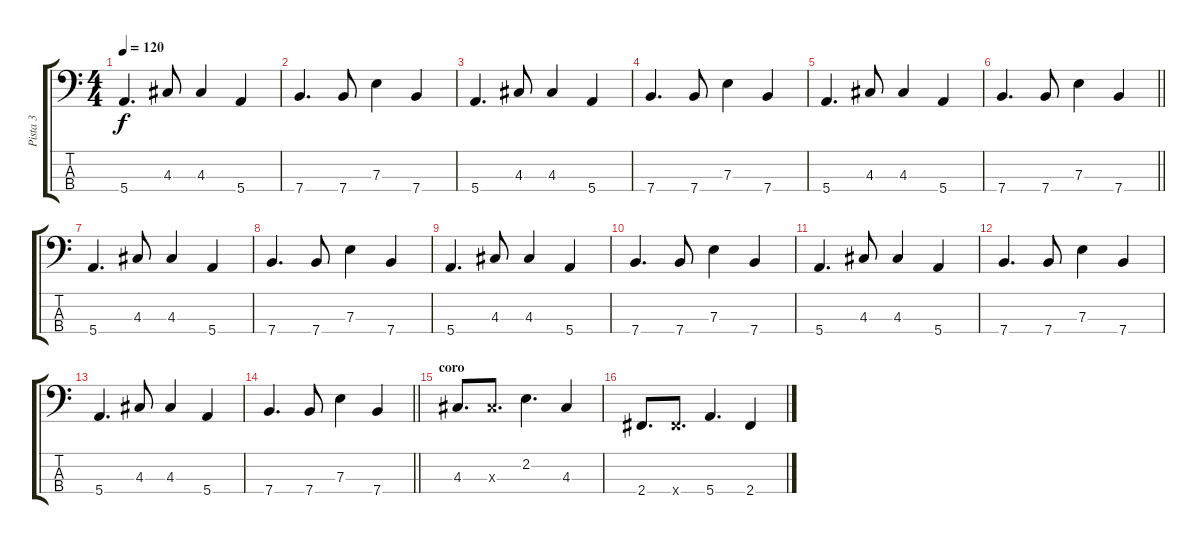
\track ("Pista 3" "Pista 3") {instrument electricbassfinger}
\staff {score tabs}
\tuning (G2 D2 A1 E1) {hide}
\ts (4 4)
\tempo 120
\clef f4
\ks c
5.4.4{d dy f} 4.3.8 4.3.4 5.4.4 |
7.4.4{d} 7.4.8 7.3.4 7.4.4 |
5.4.4{d} 4.3.8 4.3.4 5.4.4 |
7.4.4{d} 7.4.8 7.3.4 7.4.4 |
5.4.4{d} 4.3.8 4.3.4 5.4.4 |
\barLineRight lightlight
7.4.4{d} 7.4.8 7.3.4 7.4.4 |
\section ("" "")
5.4.4{d} 4.3.8 4.3.4 5.4.4 |
7.4.4{d} 7.4.8 7.3.4 7.4.4 |
5.4.4{d} 4.3.8 4.3.4 5.4.4 |
7.4.4{d} 7.4.8 7.3.4 7.4.4 |
5.4.4{d} 4.3.8 4.3.4 5.4.4 |
7.4.4{d} 7.4.8 7.3.4 7.4.4 |
5.4.4{d} 4.3.8 4.3.4 5.4.4 |
\barLineRight lightlight
7.4.4{d} 7.4.8 7.3.4 7.4.4 |
\section ("" "coro")
4.3.8{d} 4.3{x}.8{d} 2.2.4{d} 4.3.4 |
2.4.8{d} 2.4{x}.8{d} 5.4.4{d} 2.4.4
